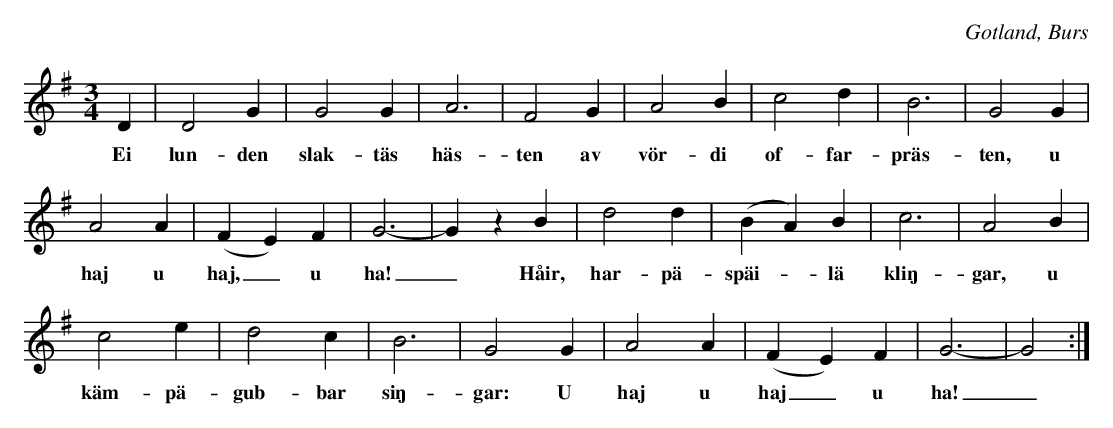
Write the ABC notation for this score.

X:1
T:
sjunga »strofen» i mina barnaår (jag var då 10-11 år); troligen en kvarleva \
från mycket gammal tid. --
riktiga valsmelodier.
O:Gotland, Burs
M:3/4
L:1/8
K:G
D2|D4 G2|G4 G2|A6|F4 G2|A4 B2|c4 d2|B6|G4 G2|
w:Ei lun-den slak-täs häs-ten av vör-di of-far-präs-ten, u
A4 A2|(F2 E2) F2|G6-|G2 z2 B2|d4 d2|(B2 A2) B2|c6|A4 B2|
w:haj u haj,_ u ha!_ Håir, har-pä-späi--lä kliŋ-gar, u
c4 e2|d4 c2|B6|G4 G2|A4 A2|(F2 E2) F2|G6-|G4:|
w:käm-pä-gub-bar siŋ-gar: U haj u haj_ u ha!_
